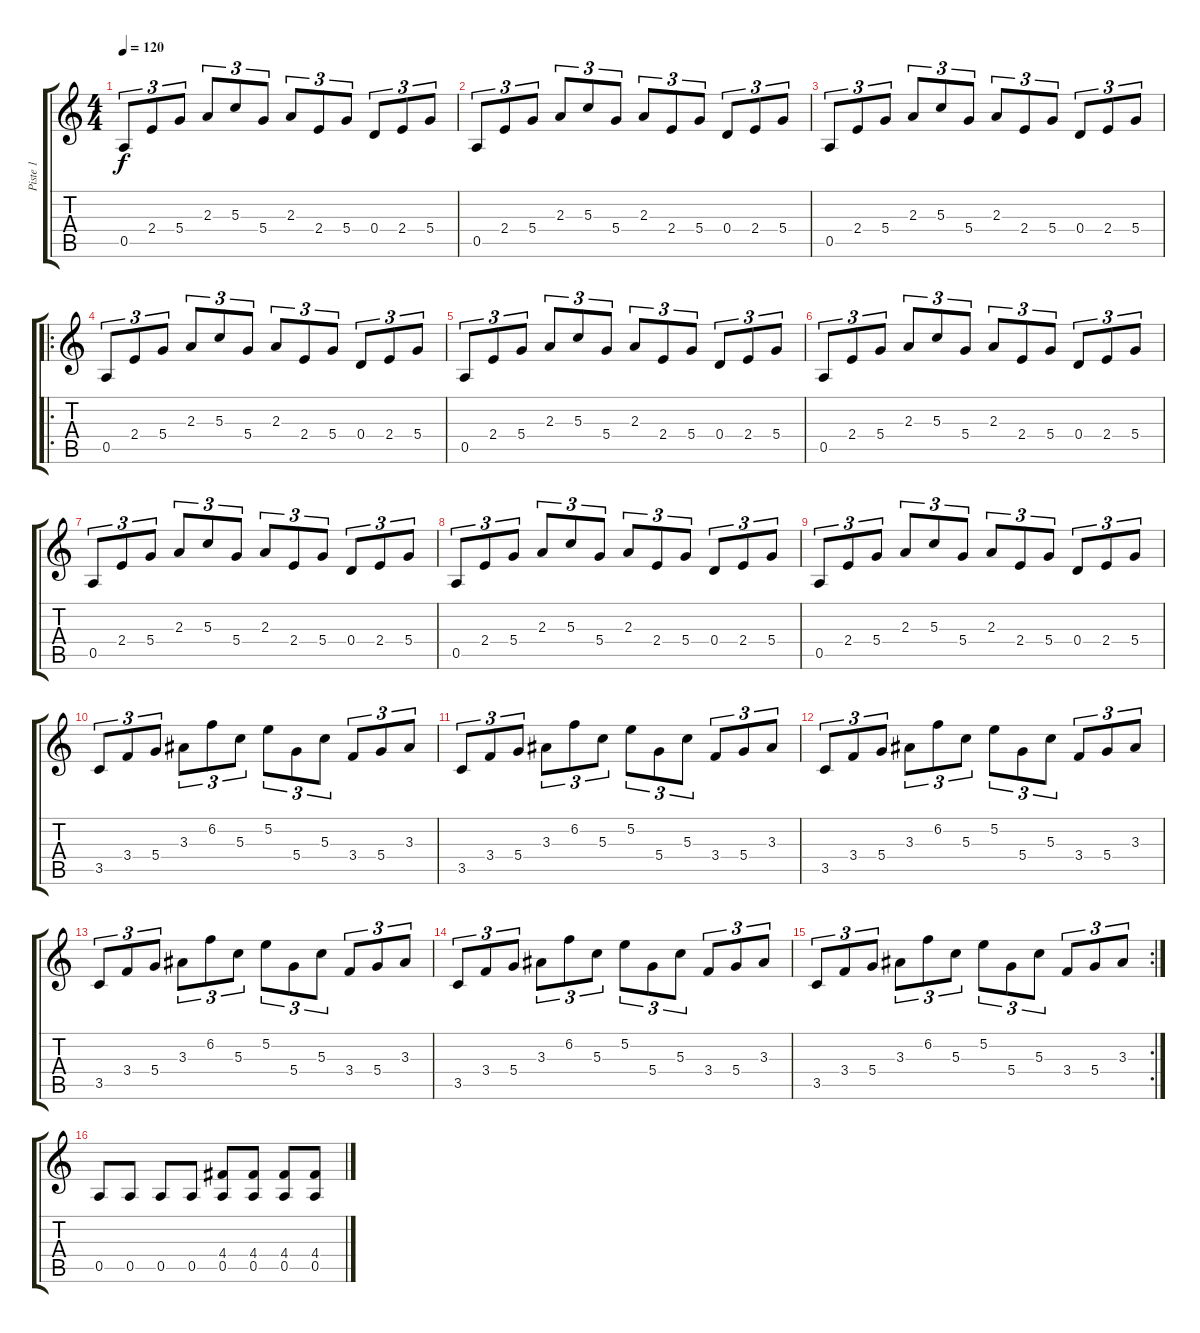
\track ("Piste 1" "Piste 1") {instrument electricguitarmuted}
\staff {score tabs}
\tuning (E4 B3 G3 D3 A2 E2) {hide}
\ts (4 4)
\tempo 120
\clef g2
\ks c
0.5.8{tu (3 2) dy f instrument electricguitarmuted} 2.4.8{tu (3 2)} 5.4.8{tu (3 2)} 2.3.8{tu (3 2)} 5.3.8{tu (3 2)} 5.4.8{tu (3 2)} 2.3.8{tu (3 2)} 2.4.8{tu (3 2)} 5.4.8{tu (3 2)} 0.4.8{tu (3 2)} 2.4.8{tu (3 2)} 5.4.8{tu (3 2)} |
0.5.8{tu (3 2)} 2.4.8{tu (3 2)} 5.4.8{tu (3 2)} 2.3.8{tu (3 2)} 5.3.8{tu (3 2)} 5.4.8{tu (3 2)} 2.3.8{tu (3 2)} 2.4.8{tu (3 2)} 5.4.8{tu (3 2)} 0.4.8{tu (3 2)} 2.4.8{tu (3 2)} 5.4.8{tu (3 2)} |
0.5.8{tu (3 2)} 2.4.8{tu (3 2)} 5.4.8{tu (3 2)} 2.3.8{tu (3 2)} 5.3.8{tu (3 2)} 5.4.8{tu (3 2)} 2.3.8{tu (3 2)} 2.4.8{tu (3 2)} 5.4.8{tu (3 2)} 0.4.8{tu (3 2)} 2.4.8{tu (3 2)} 5.4.8{tu (3 2)} |
\ro
0.5.8{tu (3 2)} 2.4.8{tu (3 2)} 5.4.8{tu (3 2)} 2.3.8{tu (3 2)} 5.3.8{tu (3 2)} 5.4.8{tu (3 2)} 2.3.8{tu (3 2)} 2.4.8{tu (3 2)} 5.4.8{tu (3 2)} 0.4.8{tu (3 2)} 2.4.8{tu (3 2)} 5.4.8{tu (3 2)} |
0.5.8{tu (3 2)} 2.4.8{tu (3 2)} 5.4.8{tu (3 2)} 2.3.8{tu (3 2)} 5.3.8{tu (3 2)} 5.4.8{tu (3 2)} 2.3.8{tu (3 2)} 2.4.8{tu (3 2)} 5.4.8{tu (3 2)} 0.4.8{tu (3 2)} 2.4.8{tu (3 2)} 5.4.8{tu (3 2)} |
0.5.8{tu (3 2)} 2.4.8{tu (3 2)} 5.4.8{tu (3 2)} 2.3.8{tu (3 2)} 5.3.8{tu (3 2)} 5.4.8{tu (3 2)} 2.3.8{tu (3 2)} 2.4.8{tu (3 2)} 5.4.8{tu (3 2)} 0.4.8{tu (3 2)} 2.4.8{tu (3 2)} 5.4.8{tu (3 2)} |
0.5.8{tu (3 2)} 2.4.8{tu (3 2)} 5.4.8{tu (3 2)} 2.3.8{tu (3 2)} 5.3.8{tu (3 2)} 5.4.8{tu (3 2)} 2.3.8{tu (3 2)} 2.4.8{tu (3 2)} 5.4.8{tu (3 2)} 0.4.8{tu (3 2)} 2.4.8{tu (3 2)} 5.4.8{tu (3 2)} |
0.5.8{tu (3 2)} 2.4.8{tu (3 2)} 5.4.8{tu (3 2)} 2.3.8{tu (3 2)} 5.3.8{tu (3 2)} 5.4.8{tu (3 2)} 2.3.8{tu (3 2)} 2.4.8{tu (3 2)} 5.4.8{tu (3 2)} 0.4.8{tu (3 2)} 2.4.8{tu (3 2)} 5.4.8{tu (3 2)} |
0.5.8{tu (3 2)} 2.4.8{tu (3 2)} 5.4.8{tu (3 2)} 2.3.8{tu (3 2)} 5.3.8{tu (3 2)} 5.4.8{tu (3 2)} 2.3.8{tu (3 2)} 2.4.8{tu (3 2)} 5.4.8{tu (3 2)} 0.4.8{tu (3 2)} 2.4.8{tu (3 2)} 5.4.8{tu (3 2)} |
3.5.8{tu (3 2)} 3.4.8{tu (3 2)} 5.4.8{tu (3 2)} 3.3.8{tu (3 2)} 6.2.8{tu (3 2)} 5.3.8{tu (3 2)} 5.2.8{tu (3 2)} 5.4.8{tu (3 2)} 5.3.8{tu (3 2)} 3.4.8{tu (3 2)} 5.4.8{tu (3 2)} 3.3.8{tu (3 2)} |
3.5.8{tu (3 2)} 3.4.8{tu (3 2)} 5.4.8{tu (3 2)} 3.3.8{tu (3 2)} 6.2.8{tu (3 2)} 5.3.8{tu (3 2)} 5.2.8{tu (3 2)} 5.4.8{tu (3 2)} 5.3.8{tu (3 2)} 3.4.8{tu (3 2)} 5.4.8{tu (3 2)} 3.3.8{tu (3 2)} |
3.5.8{tu (3 2)} 3.4.8{tu (3 2)} 5.4.8{tu (3 2)} 3.3.8{tu (3 2)} 6.2.8{tu (3 2)} 5.3.8{tu (3 2)} 5.2.8{tu (3 2)} 5.4.8{tu (3 2)} 5.3.8{tu (3 2)} 3.4.8{tu (3 2)} 5.4.8{tu (3 2)} 3.3.8{tu (3 2)} |
3.5.8{tu (3 2)} 3.4.8{tu (3 2)} 5.4.8{tu (3 2)} 3.3.8{tu (3 2)} 6.2.8{tu (3 2)} 5.3.8{tu (3 2)} 5.2.8{tu (3 2)} 5.4.8{tu (3 2)} 5.3.8{tu (3 2)} 3.4.8{tu (3 2)} 5.4.8{tu (3 2)} 3.3.8{tu (3 2)} |
3.5.8{tu (3 2)} 3.4.8{tu (3 2)} 5.4.8{tu (3 2)} 3.3.8{tu (3 2)} 6.2.8{tu (3 2)} 5.3.8{tu (3 2)} 5.2.8{tu (3 2)} 5.4.8{tu (3 2)} 5.3.8{tu (3 2)} 3.4.8{tu (3 2)} 5.4.8{tu (3 2)} 3.3.8{tu (3 2)} |
\rc 2
3.5.8{tu (3 2)} 3.4.8{tu (3 2)} 5.4.8{tu (3 2)} 3.3.8{tu (3 2)} 6.2.8{tu (3 2)} 5.3.8{tu (3 2)} 5.2.8{tu (3 2)} 5.4.8{tu (3 2)} 5.3.8{tu (3 2)} 3.4.8{tu (3 2)} 5.4.8{tu (3 2)} 3.3.8{tu (3 2)} |
0.5.8 0.5.8 0.5.8 0.5.8 (4.4 0.5).8 (4.4 0.5).8 (4.4 0.5).8 (4.4 0.5).8
